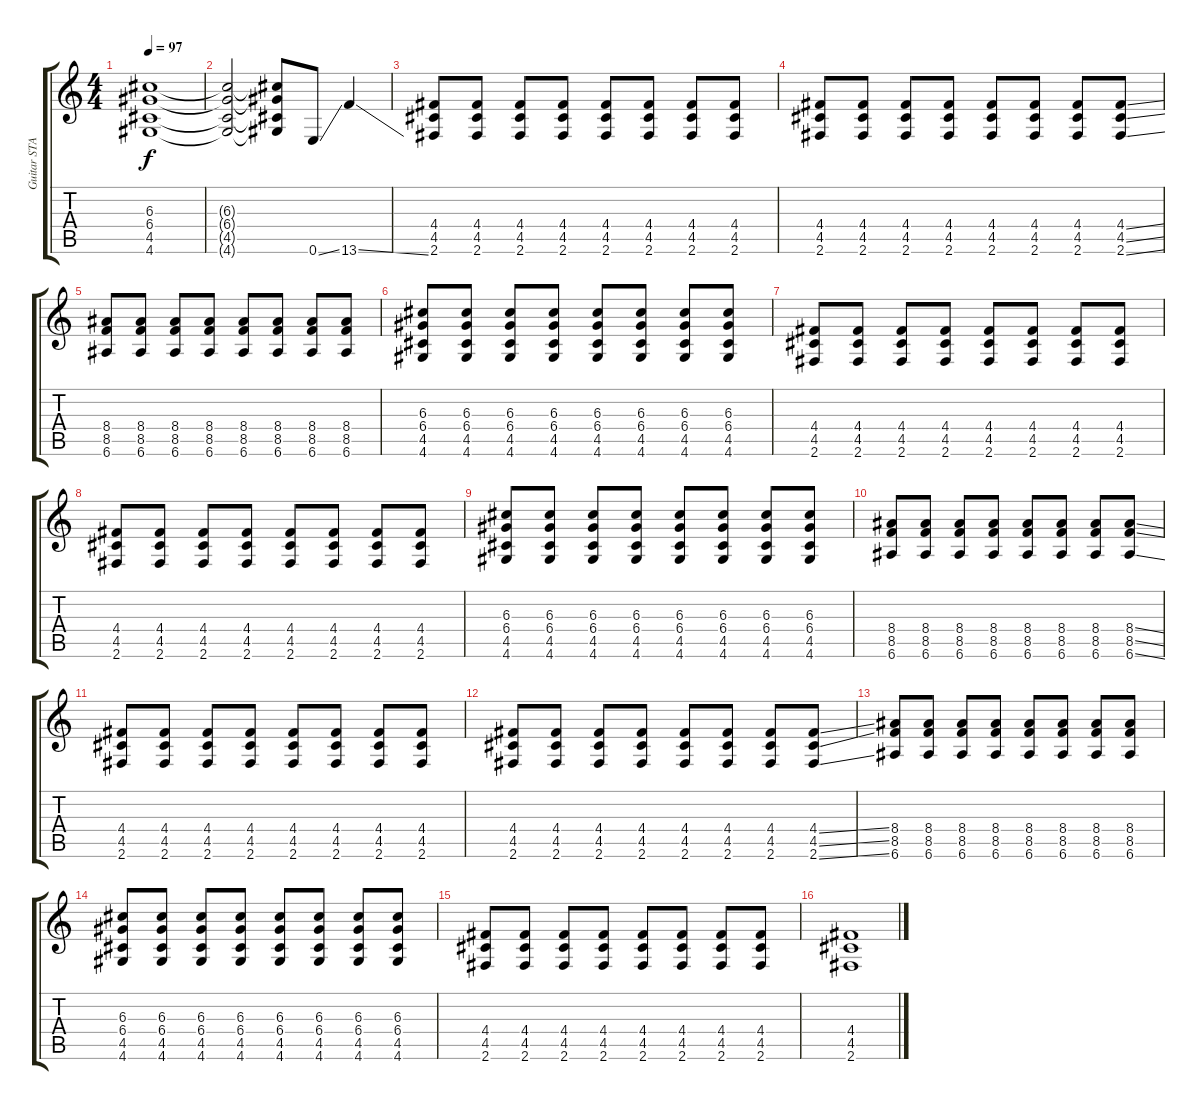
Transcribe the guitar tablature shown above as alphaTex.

\track ("Guitar STANDARD ONE" "Guitar STA") {instrument distortionguitar}
\staff {score tabs}
\tuning (E4 B3 G3 D3 A2 E2) {hide}
\ts (4 4)
\tempo 97
\clef g2
\ks c
(6.3 6.4 4.5 4.6).1{dy f volume 12} |
(6.3{t} 6.4{t} 4.5{t} 4.6{t}).2 (6.3{t} 6.4{t} 4.5{t} 4.6{t}).8 0.6{ss}.8{volume 16} 13.6{ss}.4 |
(4.4 4.5 2.6).8 (4.4 4.5 2.6).8 (4.4 4.5 2.6).8 (4.4 4.5 2.6).8 (4.4 4.5 2.6).8 (4.4 4.5 2.6).8 (4.4 4.5 2.6).8 (4.4 4.5 2.6).8 |
(4.4 4.5 2.6).8 (4.4 4.5 2.6).8 (4.4 4.5 2.6).8 (4.4 4.5 2.6).8 (4.4 4.5 2.6).8 (4.4 4.5 2.6).8 (4.4 4.5 2.6).8 (4.4{ss} 4.5{ss} 2.6{ss}).8 |
(8.4 8.5 6.6).8 (8.4 8.5 6.6).8 (8.4 8.5 6.6).8 (8.4 8.5 6.6).8 (8.4 8.5 6.6).8 (8.4 8.5 6.6).8 (8.4 8.5 6.6).8 (8.4 8.5 6.6).8 |
(6.3 6.4 4.5 4.6).8 (6.3 6.4 4.5 4.6).8 (6.3 6.4 4.5 4.6).8 (6.3 6.4 4.5 4.6).8 (6.3 6.4 4.5 4.6).8 (6.3 6.4 4.5 4.6).8 (6.3 6.4 4.5 4.6).8 (6.3 6.4 4.5 4.6).8 |
(4.4 4.5 2.6).8 (4.4 4.5 2.6).8 (4.4 4.5 2.6).8 (4.4 4.5 2.6).8 (4.4 4.5 2.6).8 (4.4 4.5 2.6).8 (4.4 4.5 2.6).8 (4.4 4.5 2.6).8 |
(4.4 4.5 2.6).8 (4.4 4.5 2.6).8 (4.4 4.5 2.6).8 (4.4 4.5 2.6).8 (4.4 4.5 2.6).8 (4.4 4.5 2.6).8 (4.4 4.5 2.6).8 (4.4 4.5 2.6).8 |
(6.3 6.4 4.5 4.6).8 (6.3 6.4 4.5 4.6).8 (6.3 6.4 4.5 4.6).8 (6.3 6.4 4.5 4.6).8 (6.3 6.4 4.5 4.6).8 (6.3 6.4 4.5 4.6).8 (6.3 6.4 4.5 4.6).8 (6.3 6.4 4.5 4.6).8 |
(8.4 8.5 6.6).8 (8.4 8.5 6.6).8 (8.4 8.5 6.6).8 (8.4 8.5 6.6).8 (8.4 8.5 6.6).8 (8.4 8.5 6.6).8 (8.4 8.5 6.6).8 (8.4{ss} 8.5{ss} 6.6{ss}).8 |
(4.4 4.5 2.6).8 (4.4 4.5 2.6).8 (4.4 4.5 2.6).8 (4.4 4.5 2.6).8 (4.4 4.5 2.6).8 (4.4 4.5 2.6).8 (4.4 4.5 2.6).8 (4.4 4.5 2.6).8 |
(4.4 4.5 2.6).8 (4.4 4.5 2.6).8 (4.4 4.5 2.6).8 (4.4 4.5 2.6).8 (4.4 4.5 2.6).8 (4.4 4.5 2.6).8 (4.4 4.5 2.6).8 (4.4{ss} 4.5{ss} 2.6{ss}).8 |
(8.4 8.5 6.6).8 (8.4 8.5 6.6).8 (8.4 8.5 6.6).8 (8.4 8.5 6.6).8 (8.4 8.5 6.6).8 (8.4 8.5 6.6).8 (8.4 8.5 6.6).8 (8.4 8.5 6.6).8 |
(6.3 6.4 4.5 4.6).8 (6.3 6.4 4.5 4.6).8 (6.3 6.4 4.5 4.6).8 (6.3 6.4 4.5 4.6).8 (6.3 6.4 4.5 4.6).8 (6.3 6.4 4.5 4.6).8 (6.3 6.4 4.5 4.6).8 (6.3 6.4 4.5 4.6).8 |
(4.4 4.5 2.6).8 (4.4 4.5 2.6).8 (4.4 4.5 2.6).8 (4.4 4.5 2.6).8 (4.4 4.5 2.6).8 (4.4 4.5 2.6).8 (4.4 4.5 2.6).8 (4.4 4.5 2.6).8 |
(4.4 4.5 2.6).1{volume 10}
